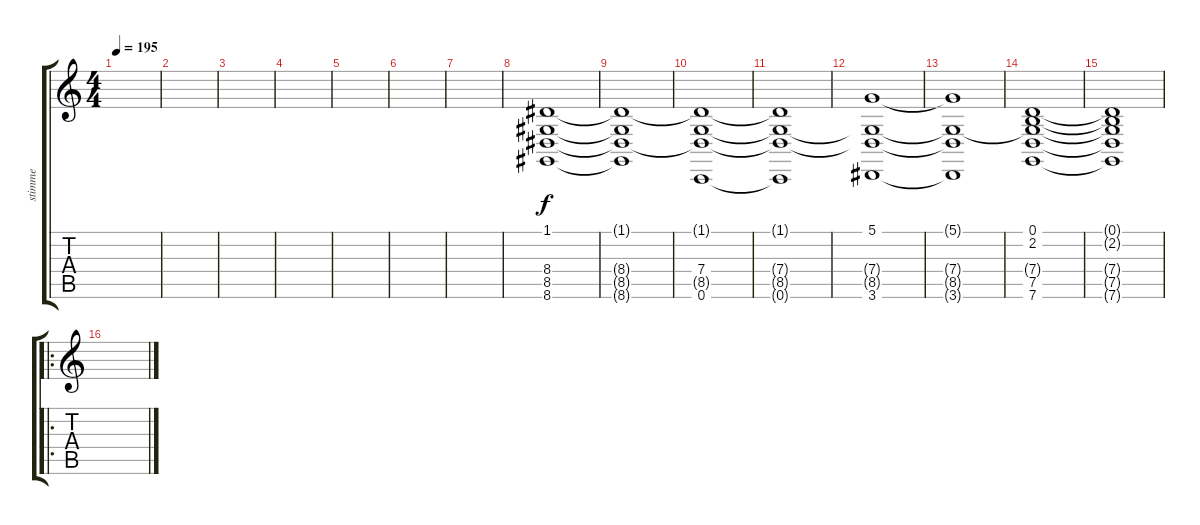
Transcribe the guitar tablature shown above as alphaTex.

\track ("stimme" "stimme") {mute instrument stringensemble2}
\staff {score tabs}
\tuning (D4 A3 F3 C3 G2 C2) {hide}
\ts (4 4)
\tempo 195
\clef g2
\ks c
|
|
|
|
|
|
|
(1.1 8.4 8.5 8.6).1 |
(1.1{t} 8.4{t} 8.5{t} 8.6{t}).1 |
(1.1{t} 7.4 8.5{t} 0.6).1 |
(1.1{t} 7.4{t} 8.5{t} 0.6{t}).1 |
(5.1 7.4{t} 8.5{t} 3.6).1 |
(5.1{t} 7.4{t} 8.5{t} 3.6{t}).1 |
(0.1 2.2 7.4{t} 7.5 7.6).1 |
(0.1{t} 2.2{t} 7.4{t} 7.5{t} 7.6{t}).1 |
\ro
